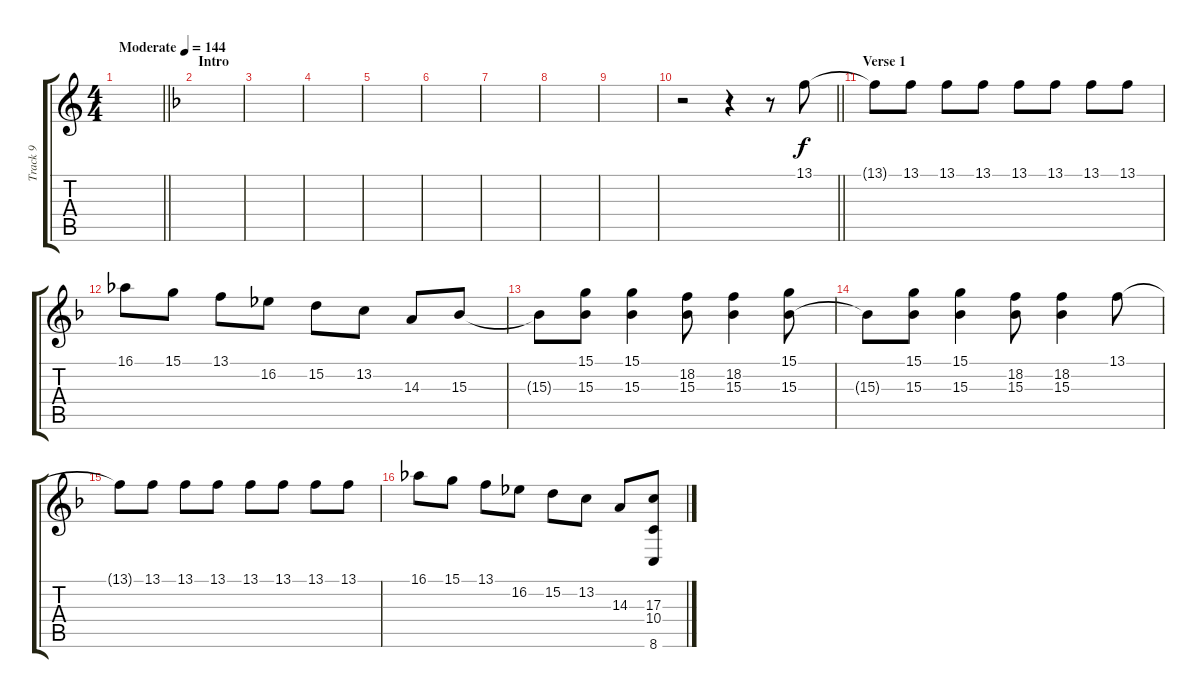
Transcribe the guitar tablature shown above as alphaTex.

\track ("Track 9" "Track 9") {instrument acousticgrandpiano}
\staff {score tabs}
\tuning (E4 B3 G3 D3 A2 E2) {hide}
\ts (4 4)
\tempo (144 "Moderate")
\clef g2
\barLineRight lightlight
\ks c
|
\section ("" "Intro")
\ks f
|
|
|
|
|
|
|
|
\barLineRight lightlight
r.2 r.4 r.8 13.1.8 |
\section ("" "Verse 1")
13.1{t}.8 13.1.8 13.1.8 13.1.8 13.1.8 13.1.8 13.1.8 13.1.8 |
16.1.8 15.1.8 13.1.8 16.2.8 15.2.8 13.2.8 14.3.8 15.3.8 |
15.3{t}.8 (15.1 15.3).8 (15.1 15.3).4 (18.2 15.3).8 (18.2 15.3).4 (15.1 15.3).8 |
15.3{t}.8 (15.1 15.3).8 (15.1 15.3).4 (18.2 15.3).8 (18.2 15.3).4 13.1.8 |
13.1{t}.8 13.1.8 13.1.8 13.1.8 13.1.8 13.1.8 13.1.8 13.1.8 |
16.1.8 15.1.8 13.1.8 16.2.8 15.2.8 13.2.8 14.3.8 (17.3 10.4 8.6).8
